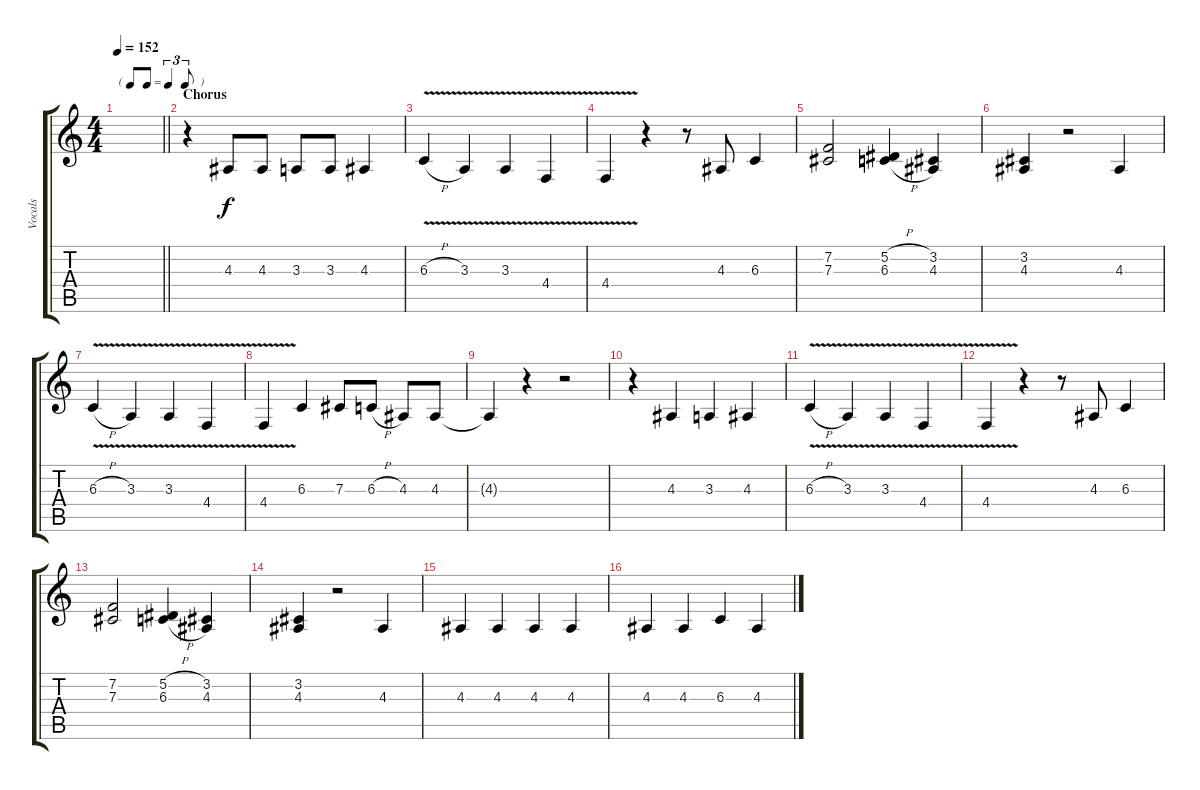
\track ("Vocals" "Vocals") {instrument trumpet}
\staff {score tabs}
\tuning (Eb4 Bb3 Gb3 Db3 Ab2 Eb2) {hide}
\ts (4 4)
\tf triplet8th
\tempo 152
\clef g2
\barLineRight lightlight
\ks c
|
\section ("" "Chorus")
r.4 4.3.8 4.3.8 3.3.8 3.3.8 4.3.4 |
6.3{v h}.4 3.3{v}.4 3.3{v}.4 4.4{v}.4 |
4.4{v}.4 r.4 r.8 4.3.8 6.3.4 |
(7.2 7.3).2 (5.2{h} 6.3{h}).4 (3.2 4.3).4 |
(3.2 4.3).4 r.2 4.3.4 |
6.3{v h}.4 3.3{v}.4 3.3{v}.4 4.4{v}.4 |
4.4{v}.4 6.3.4 7.3.8 6.3{h}.8 4.3.8 4.3.8 |
4.3{t}.4 r.4 r.2 |
r.4 4.3.4 3.3.4 4.3.4 |
6.3{v h}.4 3.3{v}.4 3.3{v}.4 4.4{v}.4 |
4.4{v}.4 r.4 r.8 4.3.8 6.3.4 |
(7.2 7.3).2 (5.2{h} 6.3{h}).4 (3.2 4.3).4 |
(3.2 4.3).4 r.2 4.3.4 |
4.3.4 4.3.4 4.3.4 4.3.4 |
4.3.4 4.3.4 6.3.4 4.3.4
